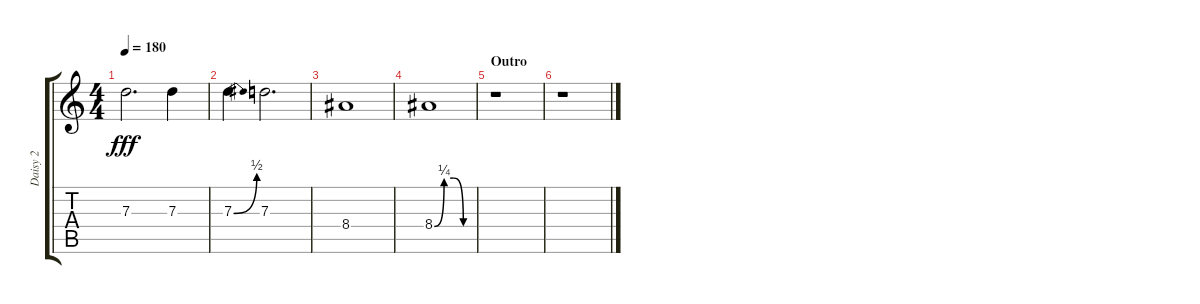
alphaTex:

\track ("Daisy 2" "Daisy 2") {instrument overdrivenguitar}
\staff {score tabs}
\tuning (E4 B3 G3 D3 A2 E2) {hide}
\ts (4 4)
\tempo 180
\clef g2
\ks c
7.3.2{d dy fff} 7.3.4 |
7.3{be (bend 0 0 60 2)}.4 7.3.2{d} |
8.4.1 |
8.4{be (custom 0 0 15 1 30 1 45 0 60 0)}.1 |
\section ("" "Outro")
r.1 |
r.1
